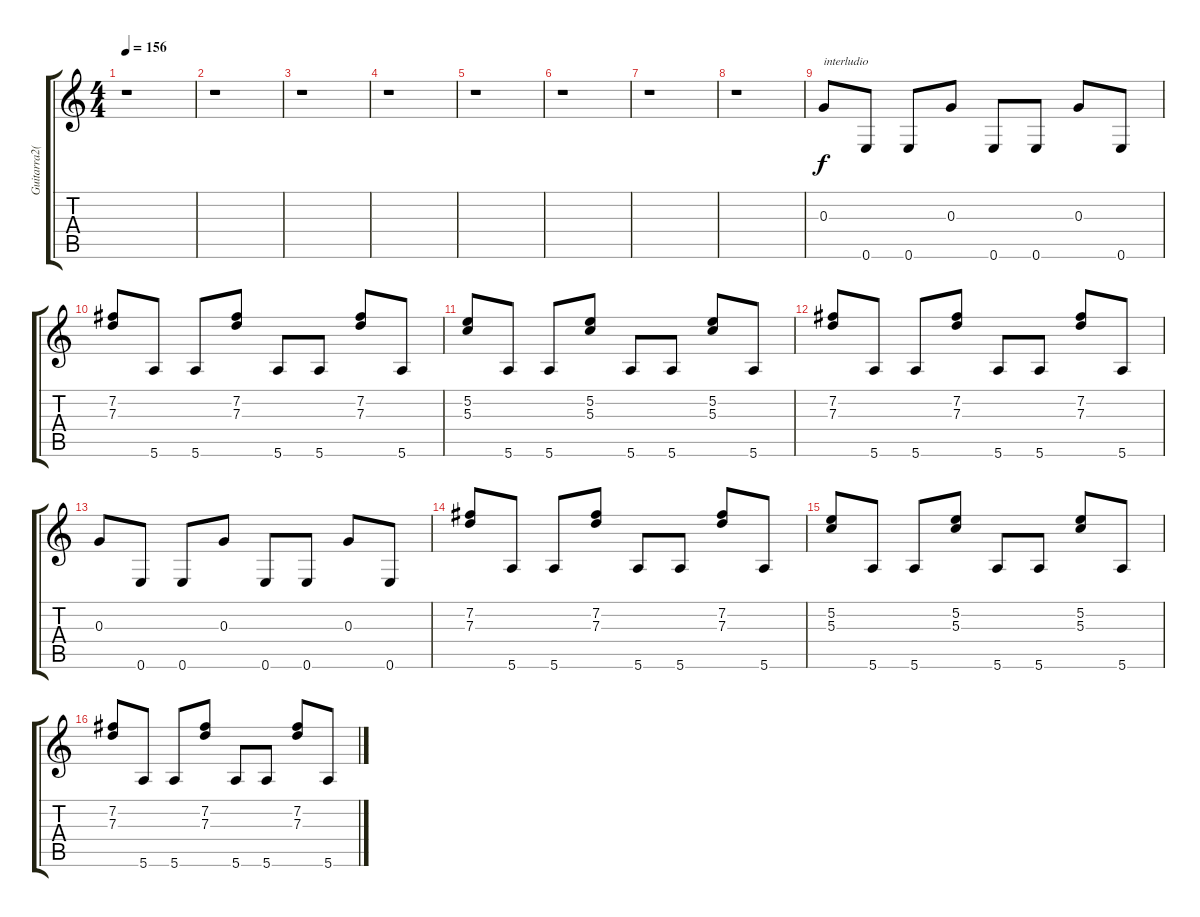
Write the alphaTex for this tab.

\track ("Guitarra2(Uoho)" "Guitarra2(") {instrument electricguitarclean}
\staff {score tabs}
\tuning (E4 B3 G3 D3 A2 E2) {hide}
\ts (4 4)
\tempo 156
\clef g2
\ks c
r.1{dy f} |
r.1 |
r.1 |
r.1 |
r.1 |
r.1 |
r.1 |
r.1 |
0.3.8{txt "interludio"} 0.6.8 0.6.8 0.3.8 0.6.8 0.6.8 0.3.8 0.6.8 |
(7.2 7.3).8 5.6.8 5.6.8 (7.2 7.3).8 5.6.8 5.6.8 (7.2 7.3).8 5.6.8 |
(5.2 5.3).8 5.6.8 5.6.8 (5.2 5.3).8 5.6.8 5.6.8 (5.2 5.3).8 5.6.8 |
(7.2 7.3).8 5.6.8 5.6.8 (7.2 7.3).8 5.6.8 5.6.8 (7.2 7.3).8 5.6.8 |
0.3.8 0.6.8 0.6.8 0.3.8 0.6.8 0.6.8 0.3.8 0.6.8 |
(7.2 7.3).8 5.6.8 5.6.8 (7.2 7.3).8 5.6.8 5.6.8 (7.2 7.3).8 5.6.8 |
(5.2 5.3).8 5.6.8 5.6.8 (5.2 5.3).8 5.6.8 5.6.8 (5.2 5.3).8 5.6.8 |
(7.2 7.3).8 5.6.8 5.6.8 (7.2 7.3).8 5.6.8 5.6.8 (7.2 7.3).8 5.6.8
